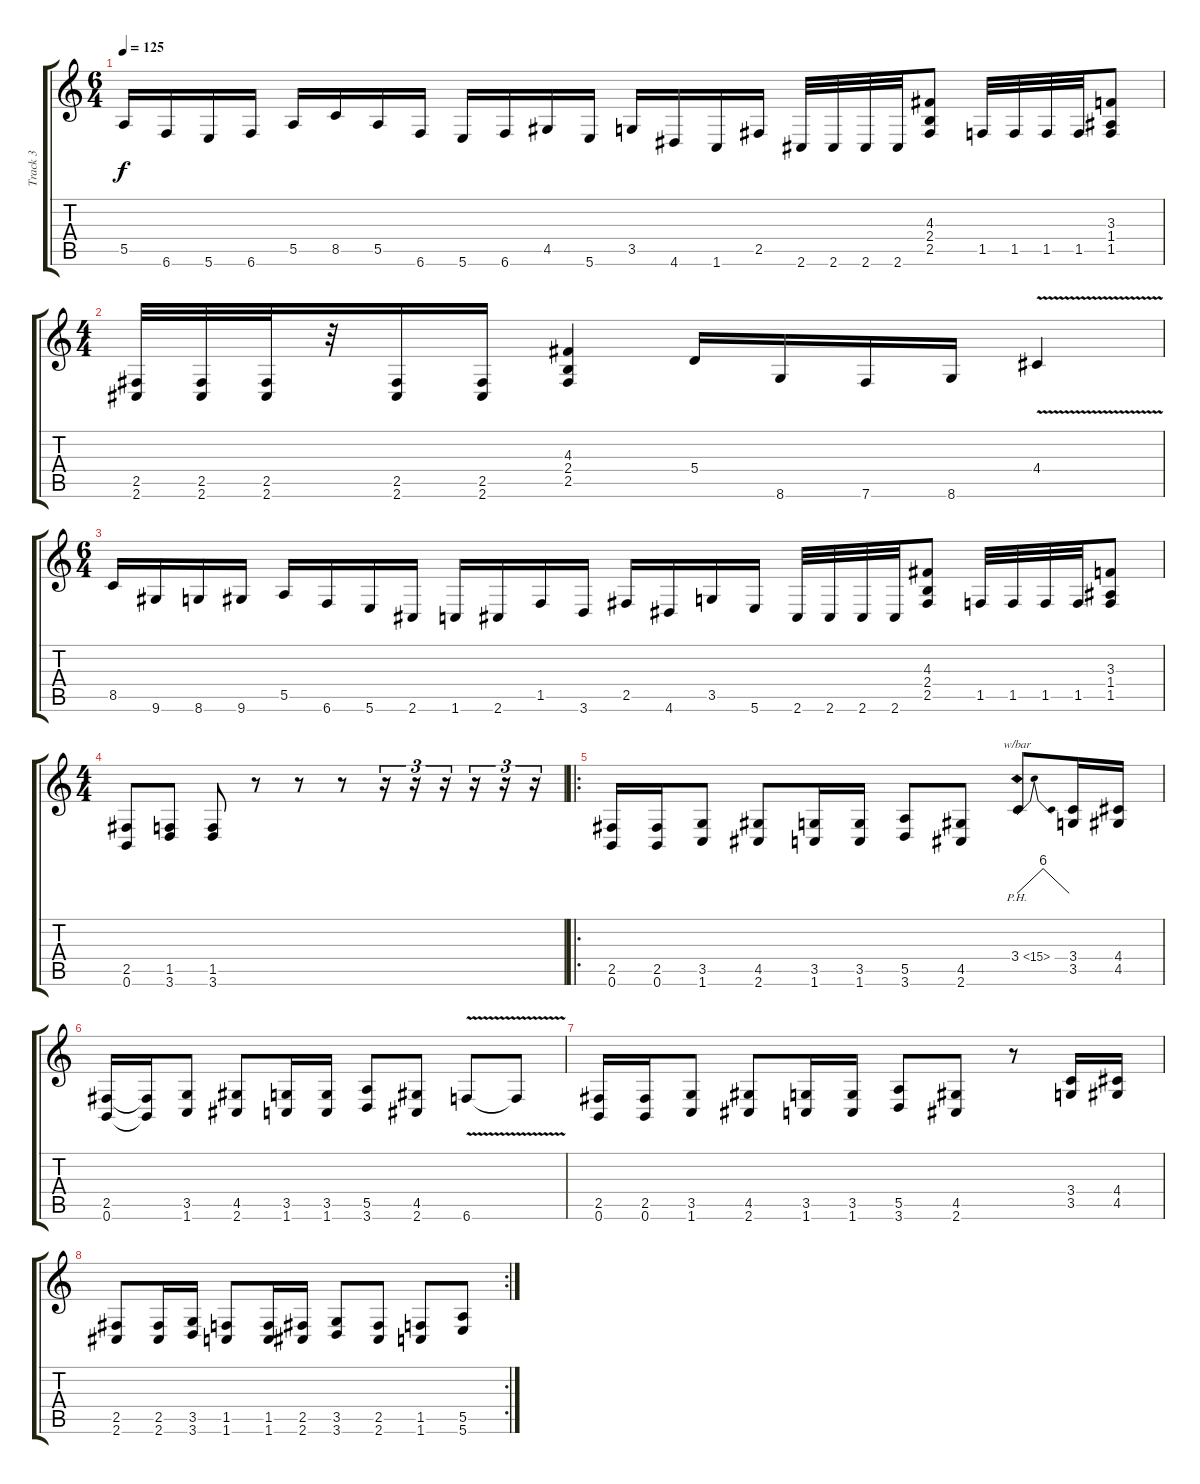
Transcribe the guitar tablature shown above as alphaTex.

\track ("Track 3" "Track 3") {instrument distortionguitar}
\staff {score tabs}
\tuning (B3 Gb3 D3 A2 E2 B1) {hide}
\ts (6 4)
\tempo 125
\clef g2
\ks c
5.5.16{dy f} 6.6.16 5.6.16 6.6.16 5.5.16 8.5.16 5.5.16 6.6.16 5.6.16 6.6.16 4.5.16 5.6.16 3.5.16 4.6.16 1.6.16 2.5.16 2.6.32 2.6.32 2.6.32 2.6.32 (4.3 2.4 2.5).8 1.5.32 1.5.32 1.5.32 1.5.32 (3.3 1.4 1.5).8 |
\ts (4 4)
(2.5 2.6).32 (2.5 2.6).32 (2.5 2.6).32 r.32 (2.5 2.6).16 (2.5 2.6).16 (4.3 2.4 2.5).4 5.4.16 8.6.16 7.6.16 8.6.16 4.4{v}.4 |
\ts (6 4)
8.5.16 9.6.16 8.6.16 9.6.16 5.5.16 6.6.16 5.6.16 2.6.16 1.6.16 2.6.16 1.5.16 3.6.16 2.5.16 4.6.16 3.5.16 5.6.16 2.6.32 2.6.32 2.6.32 2.6.32 (4.3 2.4 2.5).8 1.5.32 1.5.32 1.5.32 1.5.32 (3.3 1.4 1.5).8 |
\ts (4 4)
(2.5 0.6).8 (1.5 3.6).8 (1.5 3.6).8 r.8 r.8 r.8 r.16{tu (3 2)} r.16{tu (3 2)} r.16{tu (3 2)} r.16{tu (3 2)} r.16{tu (3 2)} r.16{tu (3 2)} |
\ro
(2.5 0.6).16 (2.5 0.6).16 (3.5 1.6).8 (4.5 2.6).8 (3.5 1.6).16 (3.5 1.6).16 (5.5 3.6).8 (4.5 2.6).8 3.4{ph 12}.8{tbe (dip default 0 0 30 24 60 0)} (3.4 3.5).16 (4.4 4.5).16 |
(2.5 0.6).16 (2.5{t} 0.6{t}).16 (3.5 1.6).8 (4.5 2.6).8 (3.5 1.6).16 (3.5 1.6).16 (5.5 3.6).8 (4.5 2.6).8 6.6{v}.8 6.6{t}.8 |
(2.5 0.6).16 (2.5 0.6).16 (3.5 1.6).8 (4.5 2.6).8 (3.5 1.6).16 (3.5 1.6).16 (5.5 3.6).8 (4.5 2.6).8 r.8 (3.4 3.5).16 (4.4 4.5).16 |
\rc 2
(2.5 2.6).8 (2.5 2.6).16 (3.5 3.6).16 (1.5 1.6).8 (1.5 1.6).16 (2.5 2.6).16 (3.5 3.6).8 (2.5 2.6).8 (1.5 1.6).8 (5.5 5.6).8
